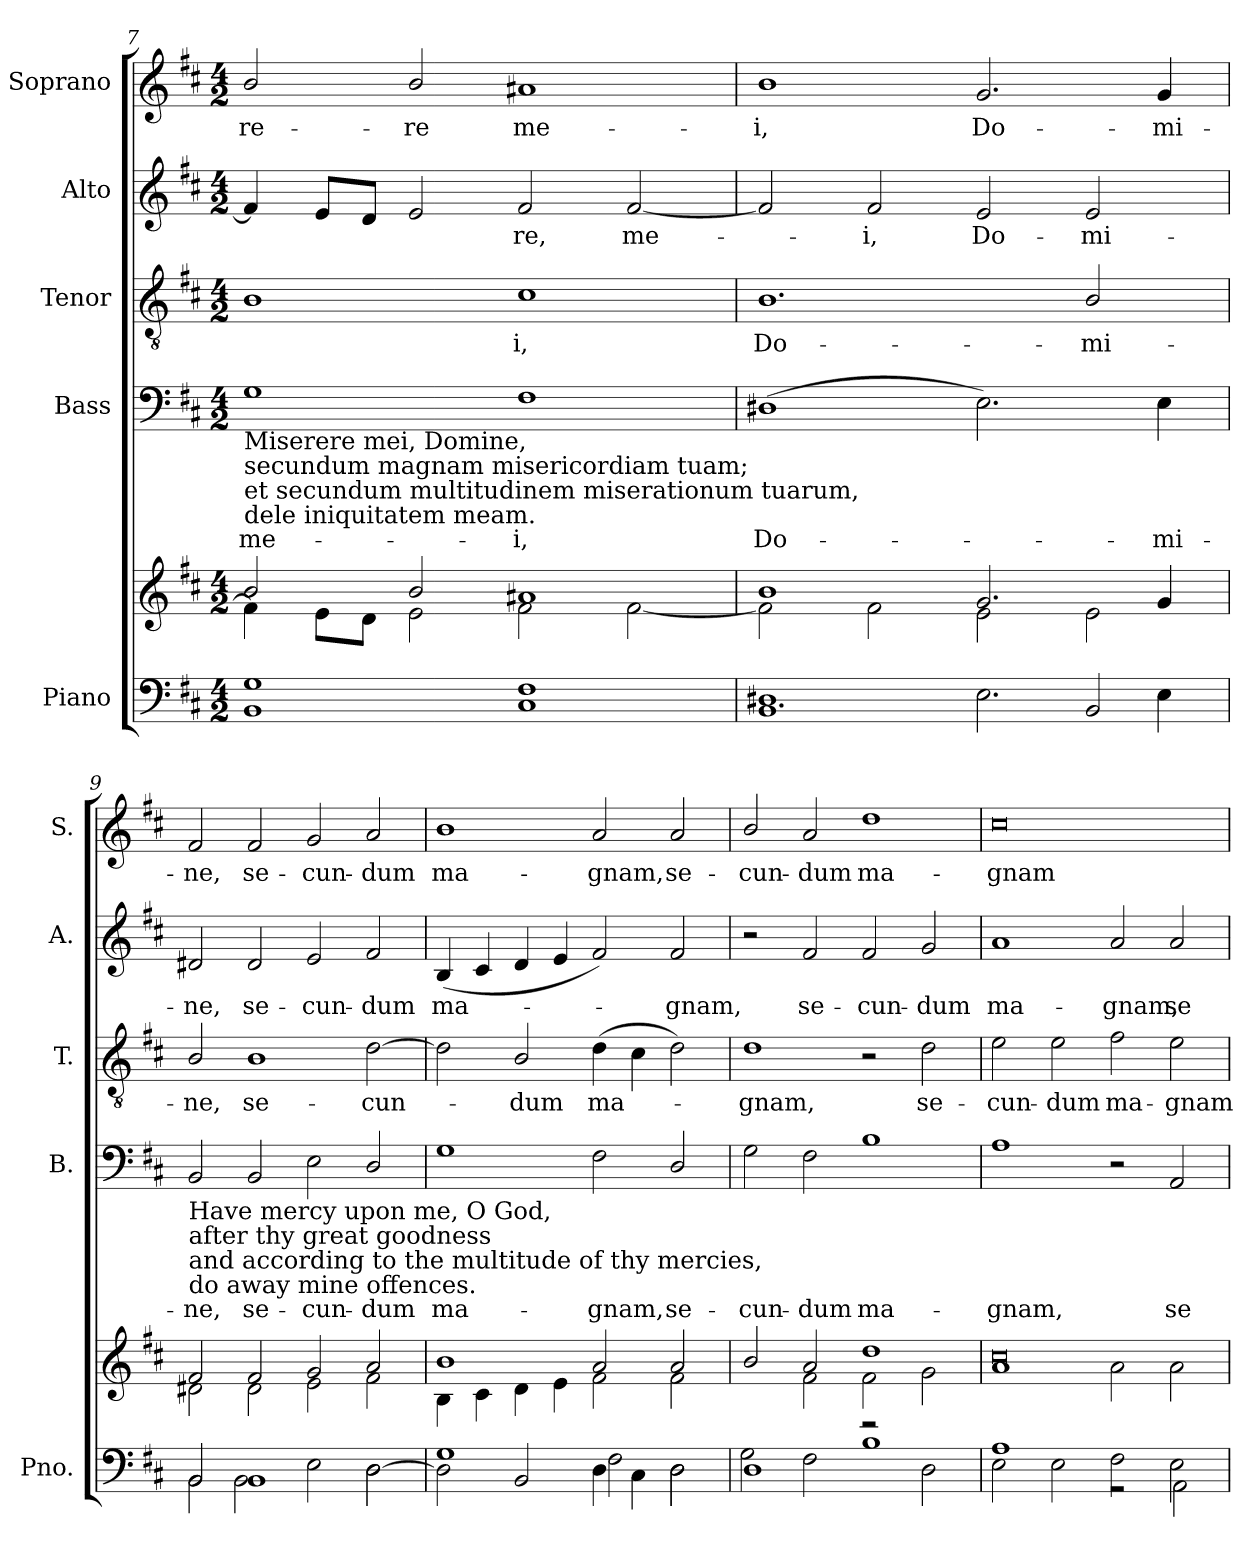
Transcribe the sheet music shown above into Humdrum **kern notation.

**kern	**kern	**kern	**text	**kern	**text	**kern	**text	**kern	**text
*part5	*part5	*part4	*part4	*part3	*part3	*part2	*part2	*part1	*part1
*staff6	*staff5	*staff4	*staff4	*staff3	*staff3	*staff2	*staff2	*staff1	*staff1
*I"Piano	*	*I"Bass	*	*I"Tenor	*	*I"Alto	*	*I"Soprano	*
*I'Pno.	*	*I'B.	*	*I'T.	*	*I'A.	*	*I'S.	*
!!LO:LB:g=z
*clefF4	*clefG2	*clefF4	*	*clefGv2	*	*clefG2	*	*clefG2	*
*	*	*	*	*ITrd7c12	*	*	*	*	*
*k[f#c#]	*k[f#c#]	*k[f#c#]	*	*k[f#c#]	*	*k[f#c#]	*	*k[f#c#]	*
*M4/2	*M4/2	*M4/2	*	*M4/2	*	*M4/2	*	*M4/2	*
=7	=7	=7	=7	=7	=7	=7	=7	=7	=7
*^	*^	*	*	*	*	*	*	*	*
!	!	!	!	!LO:TX:b:t=Miserere mei, Domine,	!	!	!	!	!	!	!
!	!	!	!	!LO:TX:b:t=secundum magnam misericordiam tuam;	!	!	!	!	!	!	!
!	!	!	!	!LO:TX:b:t=et secundum multitudinem miserationum tuarum,	!	!	!	!	!	!	!
!	!	!	!	!LO:TX:b:t=dele iniquitatem meam.	!	!	!	!	!	!	!
!	!	!	!	!	!LO:LY:b	!	!	!	!	!	!LO:LY:b
1BB	1G	2b/	4f#\]	1G	me-	1BB	.	4f#/]	.	2b/	-re-
.	.	.	8e\L	.	.	.	.	8e/L	.	.	.
.	.	.	8d\J	.	.	.	.	8d/J	.	.	.
!	!	!	!	!	!	!	!	!	!	!	!LO:LY:b
.	.	2b/	2e\	.	.	.	.	2e/	.	2b/	-re
!	!	!	!	!	!LO:LY:b	!	!LO:LY:b	!	!LO:LY:b	!	!LO:LY:b
1C#	1F#	1a#X	2f#\	1F#	-i,	1C#	-i,	2f#/	-re,	1a#X	me-
!	!	!	!	!	!	!	!	!	!LO:LY:b	!	!
.	.	.	[2f#\	.	.	.	.	[2f#/	me-	.	.
=8	=8	=8	=8	=8	=8	=8	=8	=8	=8	=8	=8
!	!	!	!	!	!LO:LY:b	!	!LO:LY:b	!	!	!	!LO:LY:b
1.BB	1D#X	1b	2f#\]	(>1D#X	Do-	1.BB	Do-	2f#/]	.	1b	-i,
!	!	!	!	!	!	!	!	!	!LO:LY:b	!	!
.	.	.	2f#\	.	.	.	.	2f#/	-i,	.	.
!	!	!	!	!	!	!	!	!	!LO:LY:b	!	!LO:LY:b
.	2.E\	2.g/	2e\	2.E\)	.	.	.	2e/	Do-	2.g/	Do-
!	!	!	!	!	!	!	!LO:LY:b	!	!LO:LY:b	!	!
2BB/	.	.	2e\	.	.	2BB/	-mi-	2e/	-mi-	.	.
!	!	!	!	!	!LO:LY:b	!	!	!	!	!	!LO:LY:b
.	4E\	4g/	.	4E\	-mi-	.	.	.	.	4g/	-mi-
=9	=9	=9	=9	=9	=9	=9	=9	=9	=9	=9	=9
!	!	!	!	!LO:TX:b:t=Have mercy upon me, O God,	!	!	!	!	!	!	!
!	!	!	!	!LO:TX:b:t=after thy great goodness	!	!	!	!	!	!	!
!	!	!	!	!LO:TX:b:t=and according to the multitude of thy mercies,	!	!	!	!	!	!	!
!	!	!	!	!LO:TX:b:t=do away mine offences.	!	!	!	!	!	!	!
!	!	!	!	!	!LO:LY:b	!	!LO:LY:b	!	!LO:LY:b	!	!LO:LY:b
2BB/	2BB\	2f#/	2d#X\	2BB/	-ne,	2BB/	-ne,	2d#X/	-ne,	2f#/	-ne,
!	!	!	!	!	!LO:LY:b	!	!LO:LY:b	!	!LO:LY:b	!	!LO:LY:b
1BB	2BB\	2f#/	2d#\	2BB/	se-	1BB	se-	2d#/	se-	2f#/	se-
!	!	!	!	!	!LO:LY:b	!	!	!	!LO:LY:b	!	!LO:LY:b
.	2E\	2g/	2e\	2E\	-cun-	.	.	2e/	-cun-	2g/	-cun-
!	!	!	!	!	!LO:LY:b	!	!LO:LY:b	!	!LO:LY:b	!	!LO:LY:b
[2D\	2D\	2a/	2f#\	2D/	-dum	[2D\	-cun-	2f#/	-dum	2a/	-dum
=10	=10	=10	=10	=10	=10	=10	=10	=10	=10	=10	=10
!	!	!	!	!	!LO:LY:b	!	!	!	!LO:LY:b	!	!LO:LY:b
2D\]	1G	1b	4B\	1G	ma-	2D\]	.	(<4B/	ma-	1b	ma-
.	.	.	4c#\	.	.	.	.	4c#/	.	.	.
!	!	!	!	!	!	!	!LO:LY:b	!	!	!	!
2BB/	.	.	4d\	.	.	2BB/	-dum	4d/	.	.	.
.	.	.	4e\	.	.	.	.	4e/	.	.	.
!	!	!	!	!	!LO:LY:b	!	!LO:LY:b	!	!	!	!LO:LY:b
4D\	2F#\	2a/	2f#\	2F#\	-gnam,	(>4D\	ma-	2f#/)	.	2a/	-gnam,
4C#\	.	.	.	.	.	4C#\	.	.	.	.	.
!	!	!	!	!	!LO:LY:b	!	!	!	!LO:LY:b	!	!LO:LY:b
2D\	2D\	2a/	2f#\	2D/	se-	2D\)	.	2f#/	-gnam,	2a/	se-
!!LO:PB:g=z
=11	=11	=11	=11	=11	=11	=11	=11	=11	=11	=11	=11
!	!	!	!	!	!LO:LY:b	!	!LO:LY:b	!	!	!	!LO:LY:b
1D	2G\	2b/	2ryy	2G\	-cun-	1D	-gnam,	2r	.	2b/	-cun-
!	!	!	!	!	!LO:LY:b	!	!	!	!LO:LY:b	!	!LO:LY:b
.	2F#\	2a/	2f#\	2F#\	-dum	.	.	2f#/	se-	2a/	-dum
!	!	!	!	!	!LO:LY:b	!	!	!	!LO:LY:b	!	!LO:LY:b
2r	1B	1dd	2f#\	1B	ma-	2r	.	2f#/	-cun-	1dd	ma-
!	!	!	!	!	!	!	!LO:LY:b	!	!LO:LY:b	!	!
2D\	.	.	2g\	.	.	2D\	se-	2g/	-dum	.	.
=12	=12	=12	=12	=12	=12	=12	=12	=12	=12	=12	=12
!	!	!	!	!	!LO:LY:b	!	!LO:LY:b	!	!LO:LY:b	!	!LO:LY:b
2E\	1A	0cc#	1a	1A	-gnam,	2E\	-cun-	1a	ma-	0cc#	-gnam
!	!	!	!	!	!	!	!LO:LY:b	!	!	!	!
2E\	.	.	.	.	.	2E\	-dum	.	.	.	.
!	!	!	!	!	!	!	!LO:LY:b	!	!LO:LY:b	!	!
2F#\	2r	.	2a\	2r	.	2F#\	ma-	2a/	-gnam,	.	.
!	!	!	!	!	!LO:LY:b	!	!LO:LY:b	!	!LO:LY:b	!	!
2E\	2AA\	.	2a\	2AA/	se-	2E\	-gnam	2a/	se-	.	.
*v	*v	*	*	*	*	*	*	*	*	*	*
*	*v	*v	*	*	*	*	*	*	*	*
=	=	=	=	=	=	=	=	=	=
*-	*-	*-	*-	*-	*-	*-	*-	*-	*-
